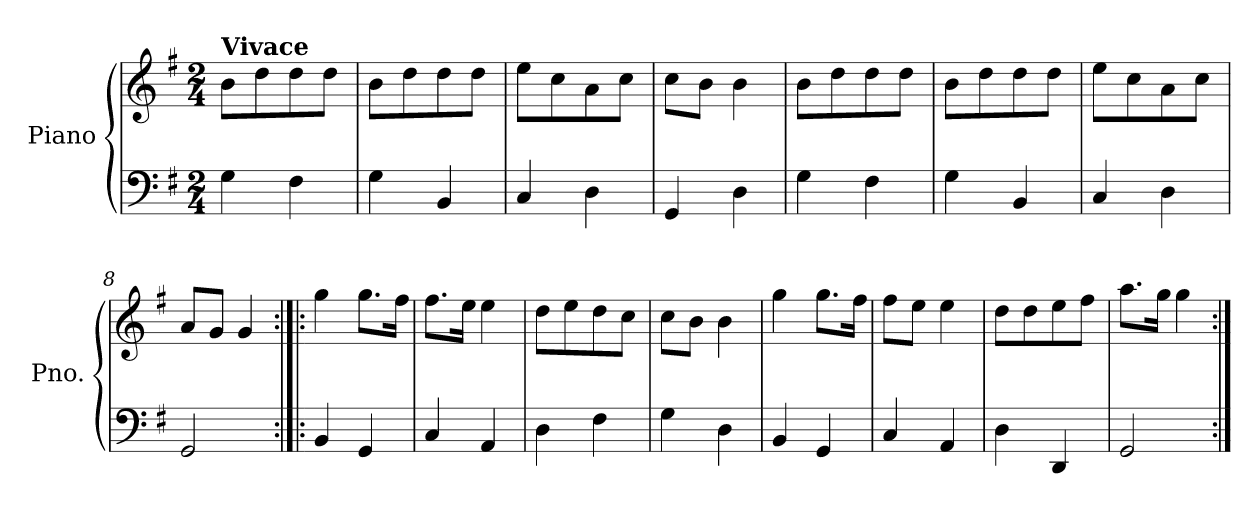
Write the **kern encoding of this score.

**kern	**kern
*part1	*part1
*staff2	*staff1
*I"Piano	*
*I'Pno.	*
*clefF4	*clefG2
*k[f#]	*k[f#]
*M2/4	*M2/4
=1	=1
!	!LO:TX:a:B:t=Vivace
4G<\	8b\L
.	8dd\
4F#\	8dd\
.	8dd\J
=2	=2
4G\	8b\L
.	8dd\
4BB</	8dd\
.	8dd\J
=3	=3
4C/	8ee\L
.	8cc\
4D\	8a\
.	8cc\J
=4	=4
4GG/	8cc\L
.	8b\J
4D\	4b\
!!LO:LB:g=z
=5	=5
4G\	8b\L
.	8dd\
4F#\	8dd\
.	8dd\J
=6	=6
4G\	8b\L
.	8dd\
4BB/	8dd\
.	8dd\J
=7	=7
4C/	8ee\L
.	8cc\
4D\	8a\
.	8cc\J
=8	=8
2GG/	8a/L
.	8g/J
.	4g/
!!LO:LB:g=z
=9:|!|:	=9:|!|:
4BB</	4gg\
4GG/	8.gg\L
.	16ff#\Jk
=10	=10
4C/	8.ff#\L
.	16ee\Jk
4AA/	4ee\
=11	=11
4D<\	8dd\L
.	8ee\
4F#<\	8dd\
.	8cc\J
=12	=12
4G<\	8cc\L
.	8b\J
4D<\	4b\
!!LO:LB:g=z
=13	=13
4BB</	4gg\
4GG/	8.gg\L
.	16ff#\Jk
=14	=14
4C/	8ff#\L
.	8ee\J
4AA/	4ee\
=15	=15
4D<\	8dd\L
.	8dd\
4DD/	8ee\
.	8ff#\J
=16	=16
2GG/	8.aa\L
.	16gg\Jk
.	4gg\
=:|!	=:|!
*-	*-
